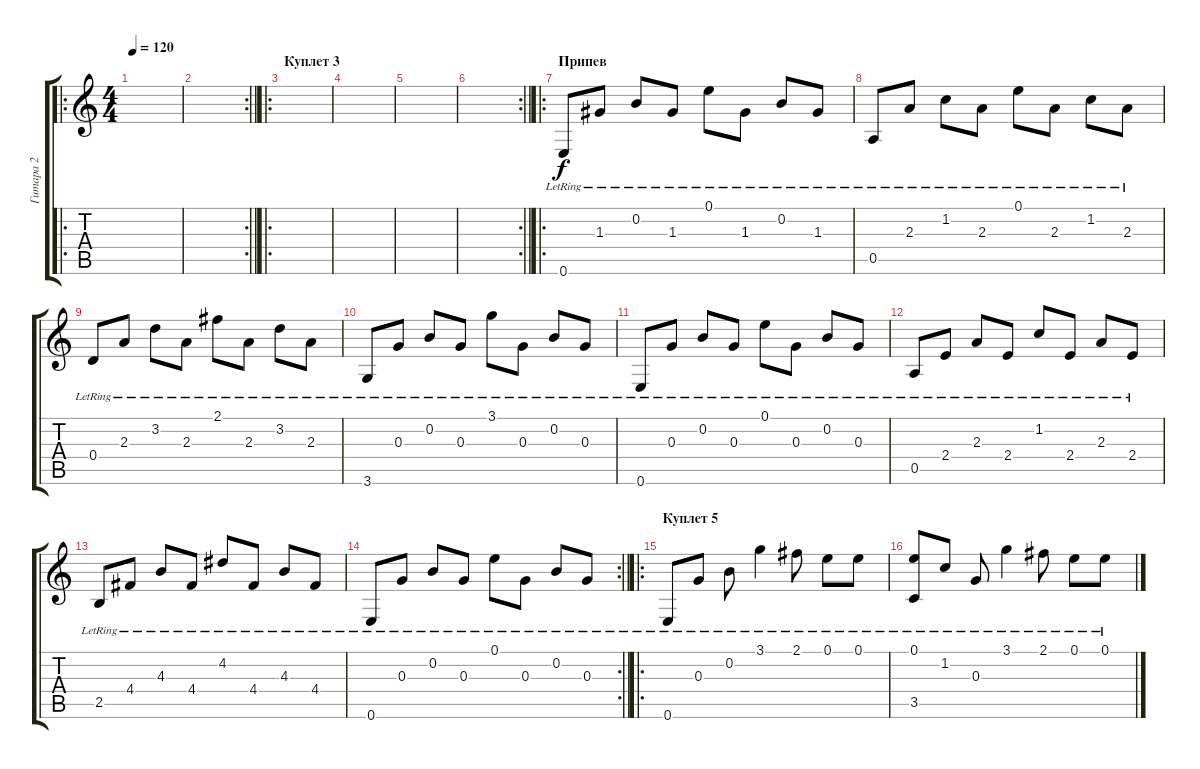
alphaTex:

\track ("Гитара 2" "Гитара 2") {instrument acousticguitarsteel}
\staff {score tabs}
\tuning (E4 B3 G3 D3 A2 E2) {hide}
\ro
\ts (4 4)
\tempo 120
\clef g2
\ks c
|
\rc 2
\barLineRight lightlight
|
\ro
\section ("" "Куплет 3")
|
|
|
\rc 2
\barLineRight lightlight
|
\ro
\section ("" "Припев")
0.6{lr}.8 1.3{lr}.8 0.2{lr}.8 1.3{lr}.8 0.1{lr}.8 1.3{lr}.8 0.2{lr}.8 1.3{lr}.8 |
0.5{lr}.8 2.3{lr}.8 1.2{lr}.8 2.3{lr}.8 0.1{lr}.8 2.3{lr}.8 1.2{lr}.8 2.3{lr}.8 |
0.4{lr}.8 2.3{lr}.8 3.2{lr}.8 2.3{lr}.8 2.1{lr}.8 2.3{lr}.8 3.2{lr}.8 2.3{lr}.8 |
3.6{lr}.8 0.3{lr}.8 0.2{lr}.8 0.3{lr}.8 3.1{lr}.8 0.3{lr}.8 0.2{lr}.8 0.3{lr}.8 |
0.6{lr}.8 0.3{lr}.8 0.2{lr}.8 0.3{lr}.8 0.1{lr}.8 0.3{lr}.8 0.2{lr}.8 0.3{lr}.8 |
0.5{lr}.8 2.4{lr}.8 2.3{lr}.8 2.4{lr}.8 1.2{lr}.8 2.4{lr}.8 2.3{lr}.8 2.4{lr}.8 |
2.5{lr}.8 4.4{lr}.8 4.3{lr}.8 4.4{lr}.8 4.2{lr}.8 4.4{lr}.8 4.3{lr}.8 4.4{lr}.8 |
\rc 2
\barLineRight lightlight
0.6{lr}.8 0.3{lr}.8 0.2{lr}.8 0.3{lr}.8 0.1{lr}.8 0.3{lr}.8 0.2{lr}.8 0.3{lr}.8 |
\ro
\section ("" "Куплет 5")
0.6{lr}.8 0.3{lr}.8 0.2{lr}.8 3.1{lr}.4 2.1{lr}.8 0.1{lr}.8 0.1{lr}.8 |
(0.1{lr} 3.5{lr}).8 1.2{lr}.8 0.3{lr}.8 3.1{lr}.4 2.1{lr}.8 0.1{lr}.8 0.1{lr}.8
